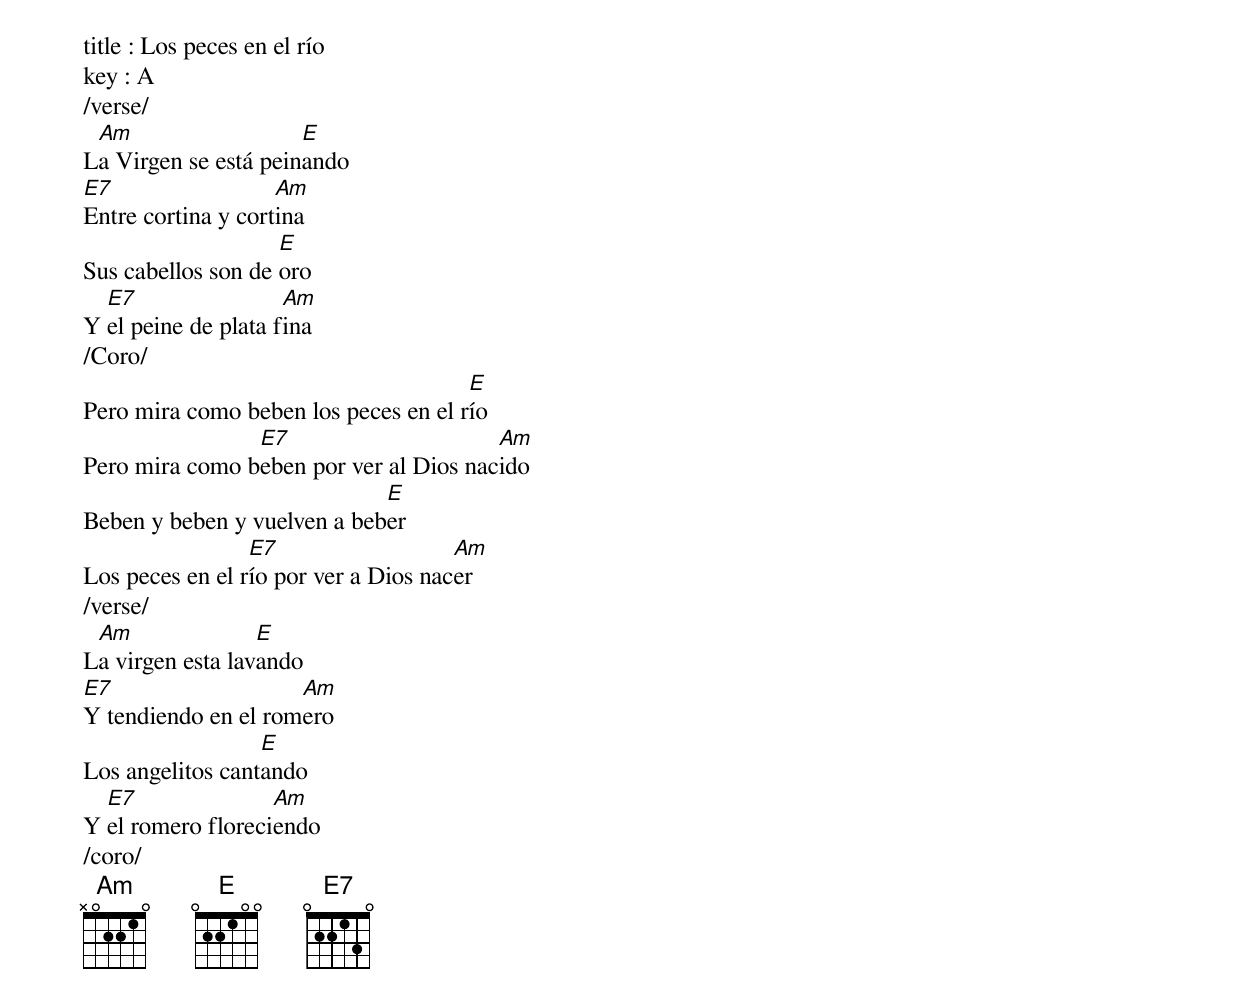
title : Los peces en el río
key : A
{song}
/verse/
L[Am]a Virgen se está pein[E]ando
[E7]Entre cortina y cort[Am]ina
Sus cabellos son de [E]oro
Y [E7]el peine de plata f[Am]ina
/Coro/
Pero mira como beben los peces en el r[E]ío
Pero mira como b[E7]eben por ver al Dios nac[Am]ido
Beben y beben y vuelven a beb[E]er
Los peces en el r[E7]ío por ver a Dios nac[Am]er
/verse/
L[Am]a virgen esta lav[E]ando
[E7]Y tendiendo en el rom[Am]ero
Los angelitos cant[E]ando
Y [E7]el romero floreci[Am]endo
/coro/
